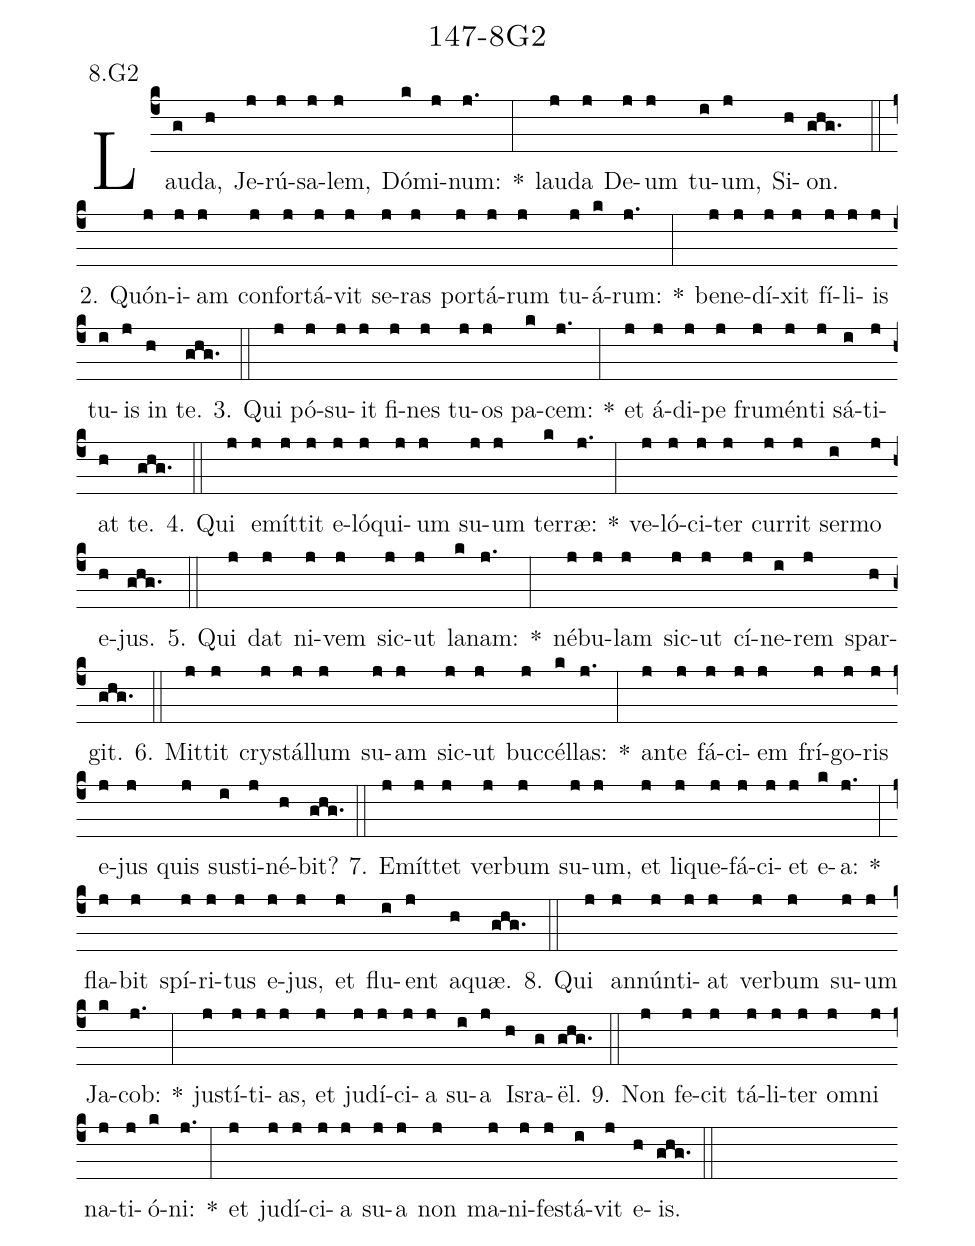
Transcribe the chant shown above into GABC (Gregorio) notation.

name: 147-8G2;
annotation: 8.G2;
%%
(c4)Lau(g)da,(h) Je(j)rú(j)sa(j)lem,(j) Dó(k)mi(j)num:(j.) *(:) lau(j)da(j) De(j)um(j) tu(i)um,(j) Si(h)on.(ghg.) (::)
2. Quón(j)i(j)am(j) con(j)for(j)tá(j)vit(j) se(j)ras(j) por(j)tá(j)rum(j) tu(j)á(k)rum:(j.) *(:) be(j)ne(j)dí(j)xit(j) fí(j)li(j)is(j) tu(i)is(j) in(h) te.(ghg.) (::)
3. Qui(j) pó(j)su(j)it(j) fi(j)nes(j) tu(j)os(j) pa(k)cem:(j.) *(:) et(j) á(j)di(j)pe(j) fru(j)mén(j)ti(j) sá(i)ti(j)at(h) te.(ghg.) (::)
4. Qui(j) e(j)mít(j)tit(j) e(j)ló(j)qui(j)um(j) su(j)um(j) ter(k)ræ:(j.) *(:) ve(j)ló(j)ci(j)ter(j) cur(j)rit(j) ser(i)mo(j) e(h)jus.(ghg.) (::)
5. Qui(j) dat(j) ni(j)vem(j) sic(j)ut(j) la(k)nam:(j.) *(:) né(j)bu(j)lam(j) sic(j)ut(j) cí(j)ne(i)rem(j) spar(h)git.(ghg.) (::)
6. Mit(j)tit(j) crys(j)tál(j)lum(j) su(j)am(j) sic(j)ut(j) buc(j)cél(k)las:(j.) *(:) an(j)te(j) fá(j)ci(j)em(j) frí(j)go(j)ris(j) e(j)jus(j) quis(j) sus(i)ti(j)né(h)bit?(ghg.) (::)
7. E(j)mít(j)tet(j) ver(j)bum(j) su(j)um,(j) et(j) li(j)que(j)fá(j)ci(j)et(j) e(k)a:(j.) *(:) fla(j)bit(j) spí(j)ri(j)tus(j) e(j)jus,(j) et(j) flu(i)ent(j) a(h)quæ.(ghg.) (::)
8. Qui(j) an(j)nún(j)ti(j)at(j) ver(j)bum(j) su(j)um(j) Ja(k)cob:(j.) *(:) jus(j)tí(j)ti(j)as,(j) et(j) ju(j)dí(j)ci(j)a(j) su(i)a(j) Is(h)ra(g)ël.(ghg.) (::)
9. Non(j) fe(j)cit(j) tá(j)li(j)ter(j) om(j)ni(j) na(j)ti(j)ó(k)ni:(j.) *(:) et(j) ju(j)dí(j)ci(j)a(j) su(j)a(j) non(j) ma(j)ni(j)fes(j)tá(i)vit(j) e(h)is.(ghg.) (::)
